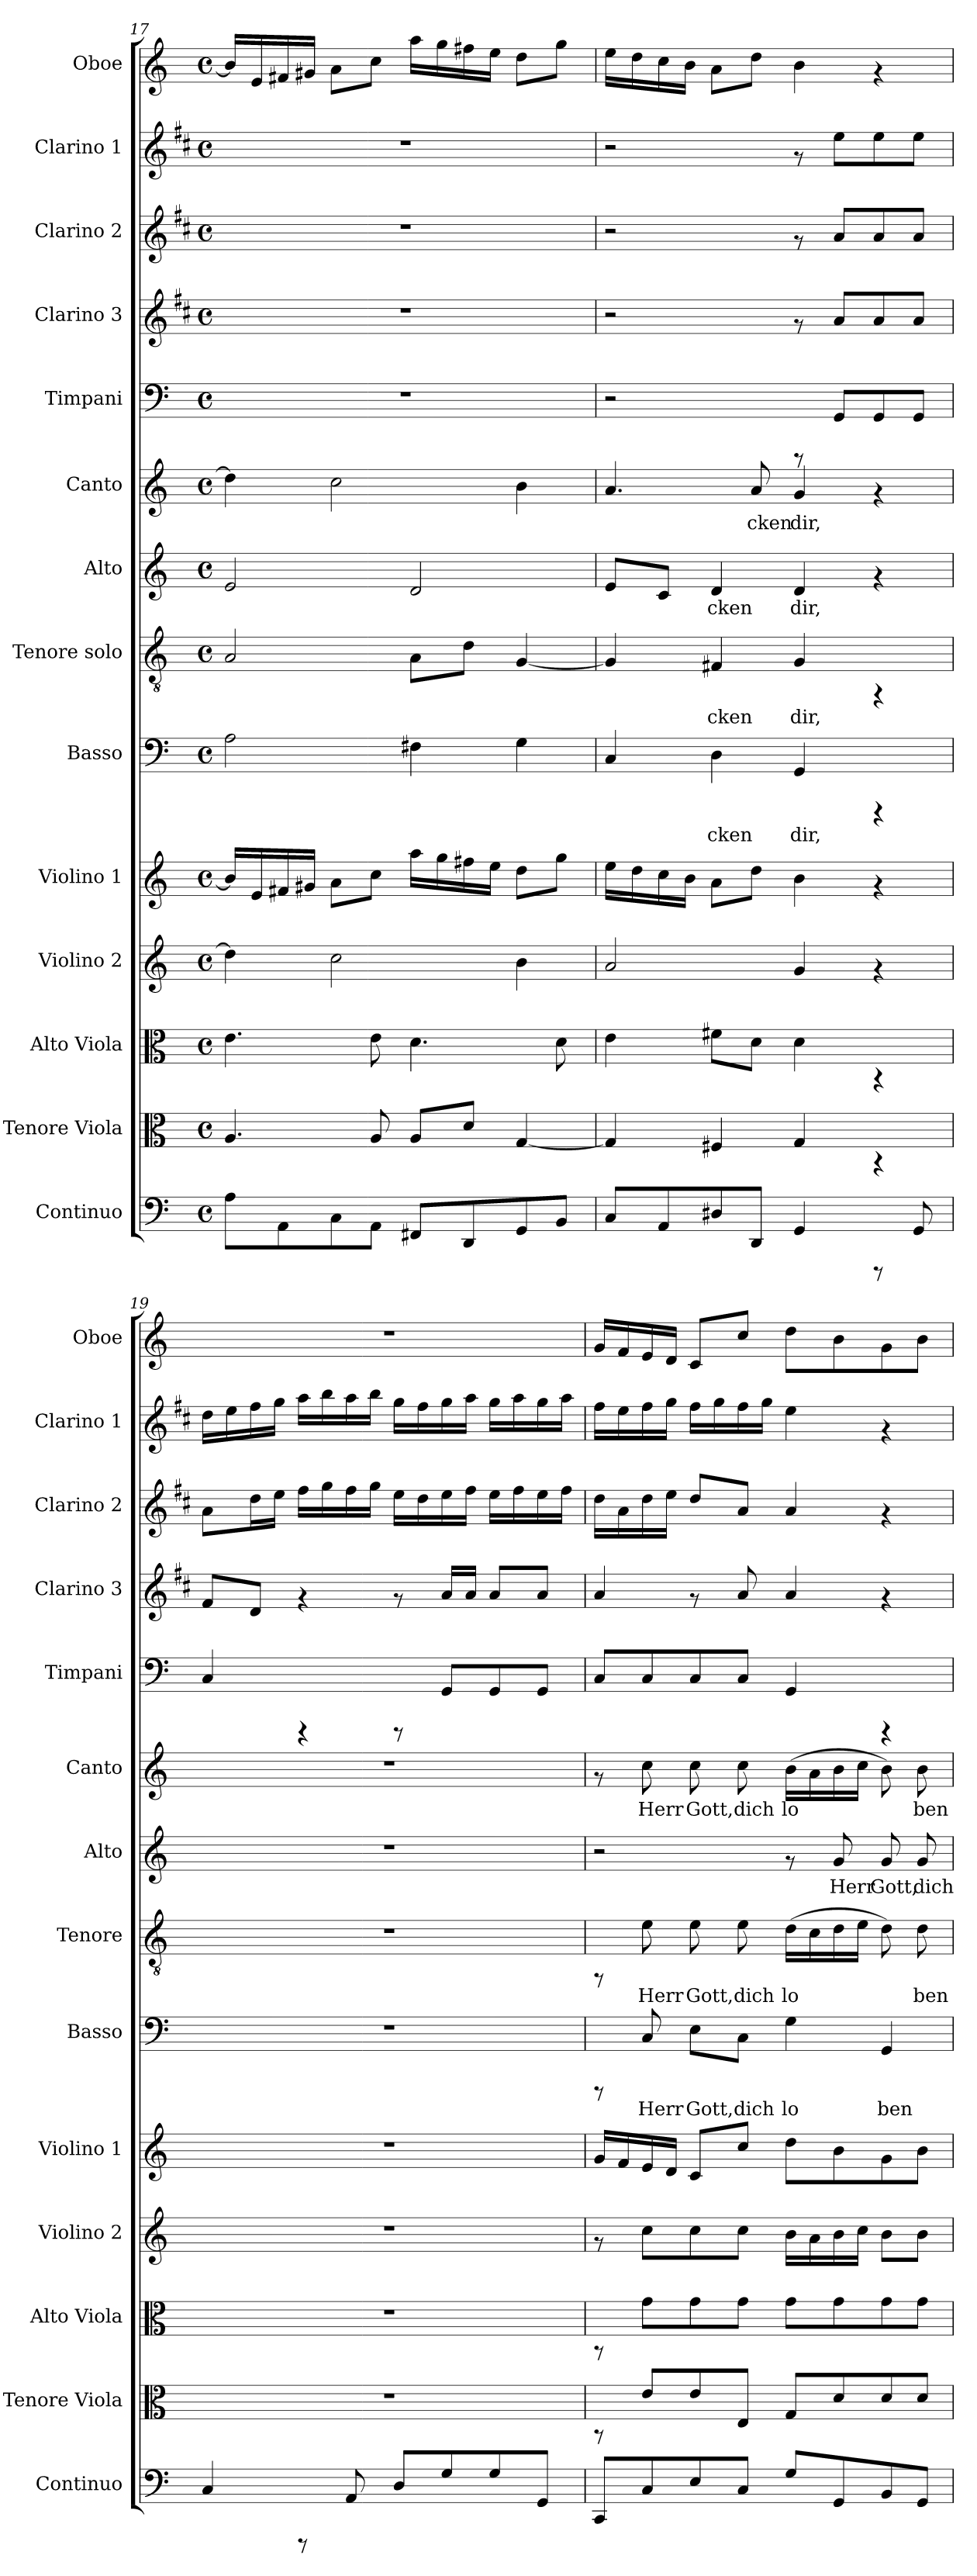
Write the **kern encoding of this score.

**kern	**kern	**kern	**kern	**kern	**kern	**text	**kern	**text	**kern	**text	**kern	**text	**kern	**kern	**kern	**kern	**kern
*part14	*part13	*part12	*part11	*part10	*part9	*part9	*part8	*part8	*part7	*part7	*part6	*part6	*part5	*part4	*part3	*part2	*part1
*staff14	*staff13	*staff12	*staff11	*staff10	*staff9	*staff9	*staff8	*staff8	*staff7	*staff7	*staff6	*staff6	*staff5	*staff4	*staff3	*staff2	*staff1
*I"Continuo	*I"Tenore Viola	*I"Alto Viola	*I"Violino 2	*I"Violino 1	*I"Basso	*	*I"Tenore solo	*	*I"Alto	*	*I"Canto	*	*I"Timpani	*I"Clarino 3	*I"Clarino 2	*I"Clarino 1	*I"Oboe
*I'Continuo	*I'Tenore Viola	*I'Alto Viola	*I'Violino 2	*I'Violino 1	*I'Basso	*	*I'Tenore	*	*I'Alto	*	*I'Canto	*	*I'Timpani	*I'Clarino 3	*I'Clarino 2	*I'Clarino 1	*I'Oboe
*clefF4	*clefC3	*clefC3	*clefG2	*clefG2	*clefF4	*	*clefGv2	*	*clefG2	*	*clefG2	*	*clefF4	*clefG2	*clefG2	*clefG2	*clefG2
*	*	*	*	*	*	*	*	*	*	*	*	*	*	*ITrd1c2	*ITrd1c2	*ITrd1c2	*
*k[]	*k[]	*k[]	*k[]	*k[]	*k[]	*	*k[]	*	*k[]	*	*k[]	*	*k[]	*k[]	*k[]	*k[]	*k[]
*C:	*C:	*C:	*C:	*C:	*C:	*	*C:	*	*C:	*	*C:	*	*C:	*C:	*C:	*C:	*C:
*M4/4	*M4/4	*M4/4	*M4/4	*M4/4	*M4/4	*	*M4/4	*	*M4/4	*	*M4/4	*	*M4/4	*M4/4	*M4/4	*M4/4	*M4/4
*met(c)	*met(c)	*met(c)	*met(c)	*met(c)	*met(c)	*	*met(c)	*	*met(c)	*	*met(c)	*	*met(c)	*met(c)	*met(c)	*met(c)	*met(c)
=17	=17	=17	=17	=17	=17	=17	=17	=17	=17	=17	=17	=17	=17	=17	=17	=17	=17
!	!	!	!	!	!	!LO:LY:b:cj	!	!LO:LY:b	!	!LO:LY:b:cj	!	!LO:LY:b:cj	!	!	!	!	!
8A\L	4.A/	4.e\	4dd\]	16b/L]	2A\	.	2A/	--	2e/	.	4dd\]	.	1r	1r	1r	1r	16b/L]
.	.	.	.	16e/	.	.	.	.	.	.	.	.	.	.	.	.	16e/
8AA\	.	.	.	16f#X/	.	.	.	.	.	.	.	.	.	.	.	.	16f#X/
.	.	.	.	16g#X/J	.	.	.	.	.	.	.	.	.	.	.	.	16g#X/J
!	!	!	!	!	!	!	!	!	!	!	!	!LO:LY:b:cj	!	!	!	!	!
8C\	.	.	2cc\	8a\L	.	.	.	.	.	.	2cc\	.	.	.	.	.	8a\L
8AA\J	8A/	8e\	.	8cc\J	.	.	.	.	.	.	.	.	.	.	.	.	8cc\J
!	!	!	!	!	!	!LO:LY:b:cj	!	!LO:LY:b	!	!LO:LY:b:cj	!	!	!	!	!	!	!
8FF#/L	8A/L	4.d\	.	16aa\L	4F#X\	.	8A\L	--	2d/	.	.	.	.	.	.	.	16aa\L
.	.	.	.	16gg\	.	.	.	.	.	.	.	.	.	.	.	.	16gg\
!	!	!	!	!	!	!	!	!LO:LY:b	!	!	!	!	!	!	!	!	!
8DD/	8d/J	.	.	16ff#X\	.	.	8d\J	--	.	.	.	.	.	.	.	.	16ff#X\
.	.	.	.	16ee\J	.	.	.	.	.	.	.	.	.	.	.	.	16ee\J
!	!	!	!	!	!	!LO:LY:b:cj	!	!LO:LY:b	!	!	!	!LO:LY:b:cj	!	!	!	!	!
8GG/	[<4G/	.	4b\	8dd\L	4G\	.	[<4G/	--	.	.	4b\	.	.	.	.	.	8dd\L
8BB/J	.	8d\	.	8gg\J	.	.	.	.	.	.	.	.	.	.	.	.	8gg\J
=18	=18	=18	=18	=18	=18	=18	=18	=18	=18	=18	=18	=18	=18	=18	=18	=18	=18
!	!	!	!	!	!	!LO:LY:b:cj	!	!LO:LY:b	!	!LO:LY:b:cj	!	!LO:LY:b:cj	!	!	!	!	!
8C/L	4G/]	4e\	2a/	16ee\L	4C/	.	4G/]	--	8e/L	.	4.a/	.	2r	2r	2r	2r	16ee\L
.	.	.	.	16dd\	.	.	.	.	.	.	.	.	.	.	.	.	16dd\
!	!	!	!	!	!	!	!	!	!	!LO:LY:b:cj	!	!	!	!	!	!	!
8AA/	.	.	.	16cc\	.	.	.	.	8c/J	.	.	.	.	.	.	.	16cc\
.	.	.	.	16b\J	.	.	.	.	.	.	.	.	.	.	.	.	16b\J
!	!	!	!	!	!	!LO:LY:b:cj	!	!LO:LY:b	!	!LO:LY:b:cj	!	!	!	!	!	!	!
8D#/	4F#X/	8f#X\L	.	8a\L	4D\	cken	4F#X/	-cken	4d/	cken	.	.	.	.	.	.	8a\L
!	!	!	!	!	!	!	!	!	!	!	!	!LO:LY:b:cj	!	!	!	!	!
8DD/J	.	8d\J	.	8dd\J	.	.	.	.	.	.	8a/	cken	.	.	.	.	8dd\J
!	!	!	!	!	!	!LO:LY:b:cj	!	!LO:LY:b	!	!LO:LY:b:cj	!	!LO:LY:b:cj	!	!	!	!	!
4GG/	4G/	4d\	4g/	4b\	4GG/	dir,	4G/	dir,	4d/	dir,	4g/	dir,	8rCCC	8rf	8rf	8rf	4b\
.	.	.	.	.	.	.	.	.	.	.	.	.	8GG/L	8g/L	8g/L	8dd\L	.
8rCCC	4rAA	4rAA	4rf	4rf	4rCCC	.	4rFF	.	4rf	.	4rf	.	8GG/	8g/	8g/	8dd\	4rf
8GG/	.	.	.	.	.	.	.	.	.	.	.	.	8GG/J	8g/J	8g/J	8dd\J	.
=19	=19	=19	=19	=19	=19	=19	=19	=19	=19	=19	=19	=19	=19	=19	=19	=19	=19
4C/	1r	1r	1r	1r	1r	.	1r	.	1r	.	1r	.	4C/	8e/L	8g\L	16cc\L	1r
.	.	.	.	.	.	.	.	.	.	.	.	.	.	.	.	16dd\	.
.	.	.	.	.	.	.	.	.	.	.	.	.	.	8c/J	16cc\	16ee\	.
.	.	.	.	.	.	.	.	.	.	.	.	.	.	.	16dd\J	16ff\J	.
8rCCC	.	.	.	.	.	.	.	.	.	.	.	.	4rCCC	4rf	16ee\L	16gg\L	.
.	.	.	.	.	.	.	.	.	.	.	.	.	.	.	16ff\	16aa\	.
8AA/	.	.	.	.	.	.	.	.	.	.	.	.	.	.	16ee\	16gg\	.
.	.	.	.	.	.	.	.	.	.	.	.	.	.	.	16ff\J	16aa\J	.
8D/L	.	.	.	.	.	.	.	.	.	.	.	.	8rCCC	8rf	16dd\L	16ff\L	.
.	.	.	.	.	.	.	.	.	.	.	.	.	.	.	16cc\	16ee\	.
8G/	.	.	.	.	.	.	.	.	.	.	.	.	8GG/L	16g/L	16dd\	16ff\	.
.	.	.	.	.	.	.	.	.	.	.	.	.	.	16g/J	16ee\J	16gg\J	.
8G/	.	.	.	.	.	.	.	.	.	.	.	.	8GG/	8g/L	16dd\L	16ff\L	.
.	.	.	.	.	.	.	.	.	.	.	.	.	.	.	16ee\	16gg\	.
8GG/J	.	.	.	.	.	.	.	.	.	.	.	.	8GG/J	8g/J	16dd\	16ff\	.
.	.	.	.	.	.	.	.	.	.	.	.	.	.	.	16ee\J	16gg\J	.
=20	=20	=20	=20	=20	=20	=20	=20	=20	=20	=20	=20	=20	=20	=20	=20	=20	=20
8CC/L	8rAA	8rAA	8rf	16g/L	8rCCC	.	8rFF	.	2r	.	8rf	.	8C/L	4g/	16cc\L	16ee\L	16g/L
.	.	.	.	16f/	.	.	.	.	.	.	.	.	.	.	16g\	16dd\	16f/
!	!	!	!	!	!	!LO:LY:b:cj	!	!LO:LY:b	!	!	!	!LO:LY:b:cj	!	!	!	!	!
8C/	8e/L	8g\L	8cc\L	16e/	8C/	Herr	8e\	Herr	.	.	8cc\	Herr	8C/	.	16cc\	16ee\	16e/
.	.	.	.	16d/J	.	.	.	.	.	.	.	.	.	.	16dd\J	16ff\J	16d/J
!	!	!	!	!	!	!LO:LY:b:cj	!	!LO:LY:b	!	!	!	!LO:LY:b:cj	!	!	!	!	!
8E/	8e/	8g\	8cc\	8c/L	8E\L	Gott,	8e\	Gott,	.	.	8cc\	Gott,	8C/	8rf	8cc/L	16ee\L	8c/L
.	.	.	.	.	.	.	.	.	.	.	.	.	.	.	.	16ff\	.
!	!	!	!	!	!	!LO:LY:b:cj	!	!LO:LY:b	!	!	!	!LO:LY:b:cj	!	!	!	!	!
8C/J	8E/J	8g\J	8cc\J	8cc/J	8C\J	dich	8e\	dich	.	.	8cc\	dich	8C/J	8g/	8g/J	16ee\	8cc/J
.	.	.	.	.	.	.	.	.	.	.	.	.	.	.	.	16ff\J	.
!	!	!	!	!	!	!LO:LY:b:cj	!	!LO:LY:b	!	!	!	!LO:LY:b:cj	!	!	!	!	!
8G/L	8G/L	8g\L	16b\L	8dd\L	4G\	lo	(>16d\L	lo-	8rf	.	(>16b\L	lo	4GG/	4g/	4g/	4dd\	8dd\L
!	!	!	!	!	!	!	!	!LO:LY:b	!	!	!	!LO:LY:b:cj	!	!	!	!	!
.	.	.	16a\	.	.	.	16c\	--	.	.	16a\	.	.	.	.	.	.
!	!	!	!	!	!	!	!	!LO:LY:b	!	!LO:LY:b:cj	!	!LO:LY:b:cj	!	!	!	!	!
8GG/	8d/	8g\	16b\	8b\	.	.	16d\	--	8g/	Herr	16b\	.	.	.	.	.	8b\
!	!	!	!	!	!	!	!	!LO:LY:b	!	!	!	!LO:LY:b:cj	!	!	!	!	!
.	.	.	16cc\J	.	.	.	16e\J	--	.	.	16cc\J	.	.	.	.	.	.
!	!	!	!	!	!	!LO:LY:b:cj	!	!LO:LY:b	!	!LO:LY:b:cj	!	!LO:LY:b:cj	!	!	!	!	!
8BB/	8d/	8g\	8b\L	8g\	4GG/	ben	8d\)	--	8g/	Gott,	8b\)	.	4rCCC	4rf	4rf	4rf	8g\
!	!	!	!	!	!	!	!	!LO:LY:b	!	!LO:LY:b:cj	!	!LO:LY:b:cj	!	!	!	!	!
8GG/J	8d/J	8g\J	8b\J	8b\J	.	.	8d\	-ben	8g/	dich	8b\	ben	.	.	.	.	8b\J
=	=	=	=	=	=	=	=	=	=	=	=	=	=	=	=	=	=
*-	*-	*-	*-	*-	*-	*-	*-	*-	*-	*-	*-	*-	*-	*-	*-	*-	*-
